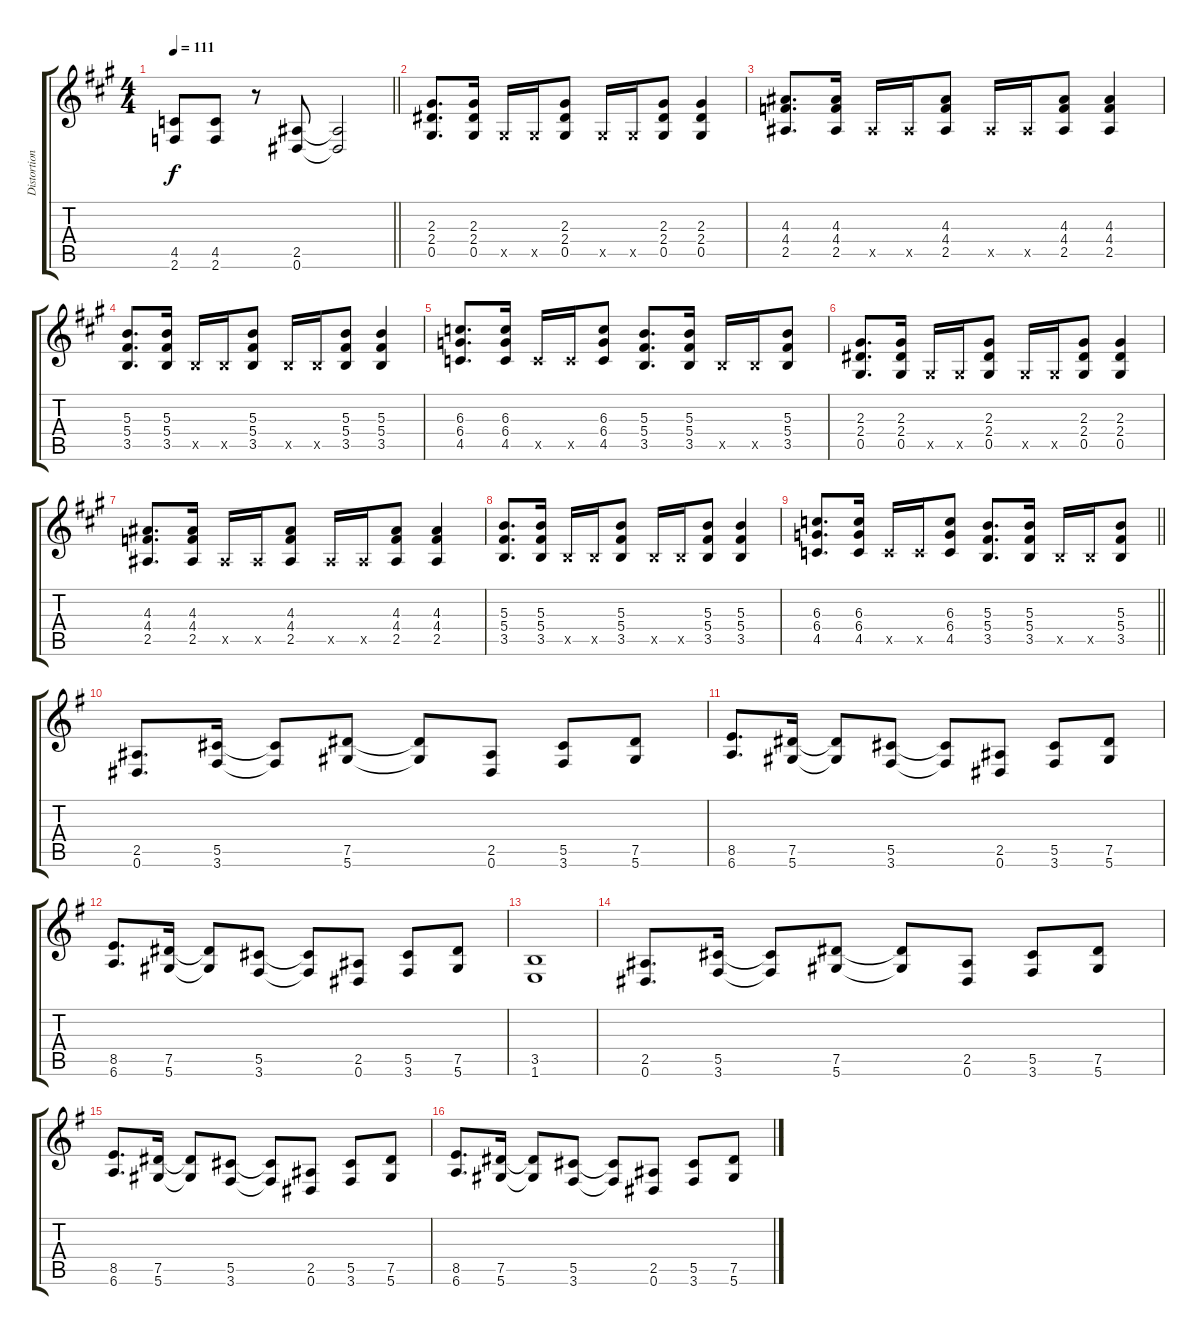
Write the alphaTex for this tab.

\track ("Distortion" "Distortion") {instrument distortionguitar}
\staff {score tabs}
\tuning (Eb4 Bb3 Gb3 Db3 Ab2 Eb2) {hide}
\ts (4 4)
\tempo 111
\clef g2
\barLineRight lightlight
\ks a
(4.5 2.6).8{dy f} (4.5 2.6).8 r.8 (2.5 0.6).8 (2.5{t} 0.6{t}).2 |
\section ("" " ")
(2.3 2.4 0.5).8{d} (2.3 2.4 0.5).16 0.5{x}.16 0.5{x}.16 (2.3 2.4 0.5).8 0.5{x}.16 0.5{x}.16 (2.3 2.4 0.5).8 (2.3 2.4 0.5).4 |
(4.3 4.4 2.5).8{d} (4.3 4.4 2.5).16 2.5{x}.16 2.5{x}.16 (4.3 4.4 2.5).8 2.5{x}.16 2.5{x}.16 (4.3 4.4 2.5).8 (4.3 4.4 2.5).4 |
(5.3 5.4 3.5).8{d} (5.3 5.4 3.5).16 3.5{x}.16 3.5{x}.16 (5.3 5.4 3.5).8 3.5{x}.16 3.5{x}.16 (5.3 5.4 3.5).8 (5.3 5.4 3.5).4 |
(6.3 6.4 4.5).8{d} (6.3 6.4 4.5).16 4.5{x}.16 4.5{x}.16 (6.3 6.4 4.5).8 (5.3 5.4 3.5).8{d} (5.3 5.4 3.5).16 3.5{x}.16 3.5{x}.16 (5.3 5.4 3.5).8 |
(2.3 2.4 0.5).8{d} (2.3 2.4 0.5).16 0.5{x}.16 0.5{x}.16 (2.3 2.4 0.5).8 0.5{x}.16 0.5{x}.16 (2.3 2.4 0.5).8 (2.3 2.4 0.5).4 |
(4.3 4.4 2.5).8{d} (4.3 4.4 2.5).16 2.5{x}.16 2.5{x}.16 (4.3 4.4 2.5).8 2.5{x}.16 2.5{x}.16 (4.3 4.4 2.5).8 (4.3 4.4 2.5).4 |
(5.3 5.4 3.5).8{d} (5.3 5.4 3.5).16 3.5{x}.16 3.5{x}.16 (5.3 5.4 3.5).8 3.5{x}.16 3.5{x}.16 (5.3 5.4 3.5).8 (5.3 5.4 3.5).4 |
\barLineRight lightlight
(6.3 6.4 4.5).8{d} (6.3 6.4 4.5).16 4.5{x}.16 4.5{x}.16 (6.3 6.4 4.5).8 (5.3 5.4 3.5).8{d} (5.3 5.4 3.5).16 3.5{x}.16 3.5{x}.16 (5.3 5.4 3.5).8 |
\section ("" " ")
\ks g
(2.5 0.6).8{d} (5.5 3.6).16 (5.5{t} 3.6{t}).8 (7.5 5.6).8 (7.5{t} 5.6{t}).8 (2.5 0.6).8 (5.5 3.6).8 (7.5 5.6).8 |
(8.5 6.6).8{d} (7.5 5.6).16 (7.5{t} 5.6{t}).8 (5.5 3.6).8 (5.5{t} 3.6{t}).8 (2.5 0.6).8 (5.5 3.6).8 (7.5 5.6).8 |
(8.5 6.6).8{d} (7.5 5.6).16 (7.5{t} 5.6{t}).8 (5.5 3.6).8 (5.5{t} 3.6{t}).8 (2.5 0.6).8 (5.5 3.6).8 (7.5 5.6).8 |
(3.5 1.6).1 |
(2.5 0.6).8{d} (5.5 3.6).16 (5.5{t} 3.6{t}).8 (7.5 5.6).8 (7.5{t} 5.6{t}).8 (2.5 0.6).8 (5.5 3.6).8 (7.5 5.6).8 |
(8.5 6.6).8{d} (7.5 5.6).16 (7.5{t} 5.6{t}).8 (5.5 3.6).8 (5.5{t} 3.6{t}).8 (2.5 0.6).8 (5.5 3.6).8 (7.5 5.6).8 |
(8.5 6.6).8{d} (7.5 5.6).16 (7.5{t} 5.6{t}).8 (5.5 3.6).8 (5.5{t} 3.6{t}).8 (2.5 0.6).8 (5.5 3.6).8 (7.5 5.6).8
